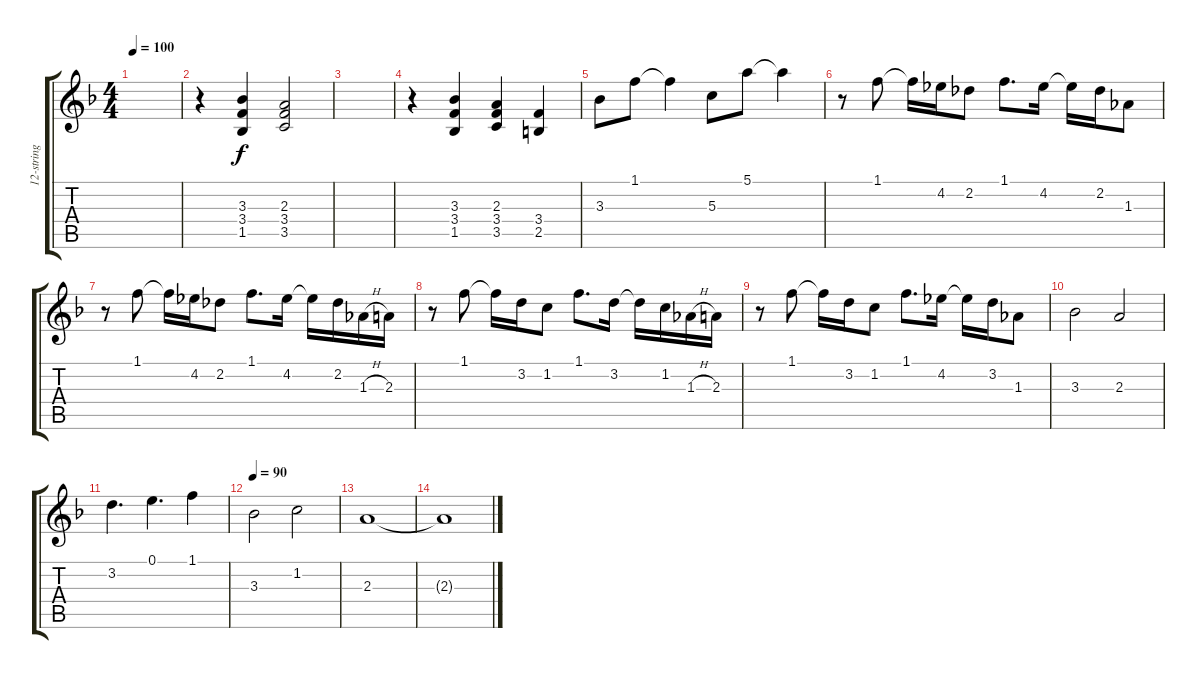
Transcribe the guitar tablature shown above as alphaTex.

\track ("12-string Acoustic Guitar" "12-string ") {instrument acousticguitarsteel}
\staff {score tabs}
\tuning (E4 B3 G3 D3 A2 E2) {hide}
\ts (4 4)
\tempo 100
\clef g2
\ks f
|
r.4 (3.3 3.4 1.5).4 (2.3 3.4 3.5).2 |
|
r.4 (3.3 3.4 1.5).4 (2.3 3.4 3.5).4 (3.4 2.5).4 |
3.3.8 1.1.8 1.1{t}.4 5.3.8 5.1.8 5.1{t}.4 |
r.8 1.1.8 1.1{t}.16 4.2.16 2.2.8 1.1.8{d} 4.2.16 4.2{t}.16 2.2.16 1.3.8 |
r.8 1.1.8 1.1{t}.16 4.2.16 2.2.8 1.1.8{d} 4.2.16 4.2{t}.16 2.2.16 1.3{h}.16 2.3.16 |
r.8 1.1.8 1.1{t}.16 3.2.16 1.2.8 1.1.8{d} 3.2.16 3.2{t}.16 1.2.16 1.3{h}.16 2.3.16 |
r.8 1.1.8 1.1{t}.16 3.2.16 1.2.8 1.1.8{d} 4.2.16 4.2{t}.16 3.2.16 1.3.8 |
3.3.2 2.3.2 |
3.2.4{d} 0.1.4{d} 1.1.4 |
\tempo 90
3.3.2 1.2.2 |
2.3.1 |
2.3{t}.1
